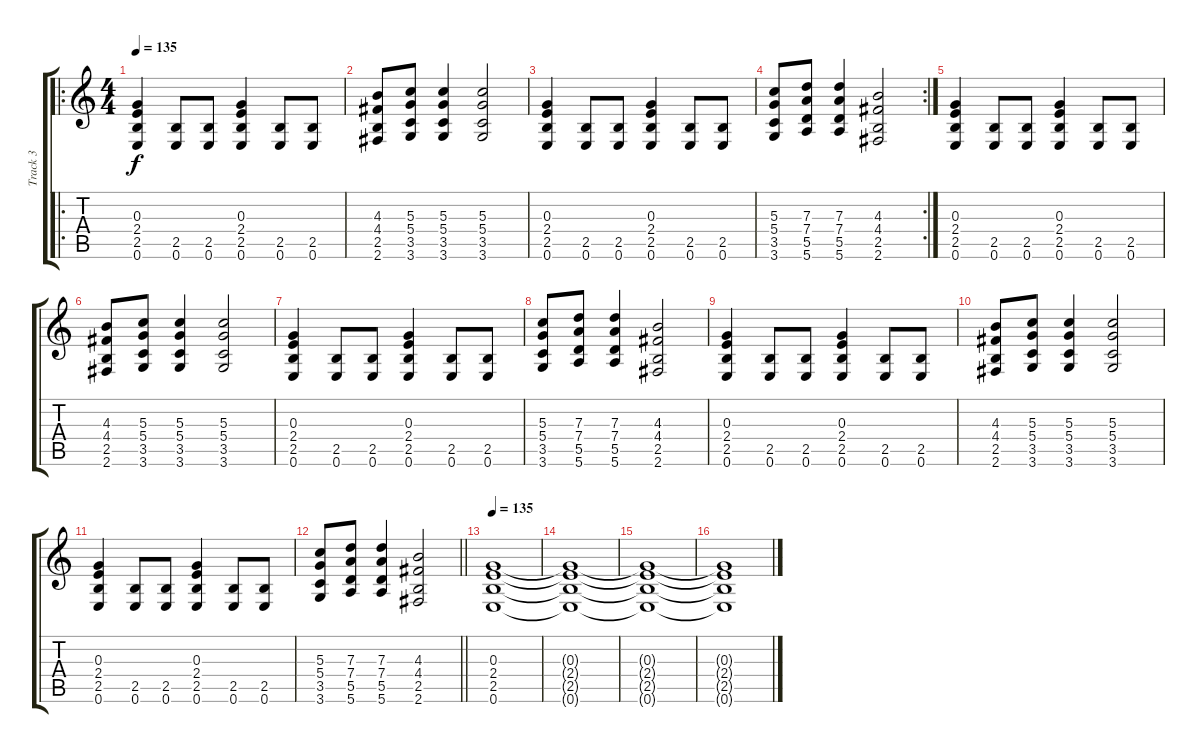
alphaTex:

\track ("Track 3" "Track 3") {instrument overdrivenguitar}
\staff {score tabs}
\tuning (E4 B3 G3 D3 A2 E2) {hide}
\ro
\ts (4 4)
\tempo 135
\clef g2
\ks c
(0.3 2.4 2.5 0.6).4{dy f} (2.5 0.6).8 (2.5 0.6).8 (0.3 2.4 2.5 0.6).4 (2.5 0.6).8 (2.5 0.6).8 |
(4.3 4.4 2.5 2.6).8 (5.3 5.4 3.5 3.6).8 (5.3 5.4 3.5 3.6).4 (5.3 5.4 3.5 3.6).2 |
(0.3 2.4 2.5 0.6).4 (2.5 0.6).8 (2.5 0.6).8 (0.3 2.4 2.5 0.6).4 (2.5 0.6).8 (2.5 0.6).8 |
\rc 2
(5.3 5.4 3.5 3.6).8 (7.3 7.4 5.5 5.6).8 (7.3 7.4 5.5 5.6).4 (4.3 4.4 2.5 2.6).2 |
(0.3 2.4 2.5 0.6).4 (2.5 0.6).8 (2.5 0.6).8 (0.3 2.4 2.5 0.6).4 (2.5 0.6).8 (2.5 0.6).8 |
(4.3 4.4 2.5 2.6).8 (5.3 5.4 3.5 3.6).8 (5.3 5.4 3.5 3.6).4 (5.3 5.4 3.5 3.6).2 |
(0.3 2.4 2.5 0.6).4 (2.5 0.6).8 (2.5 0.6).8 (0.3 2.4 2.5 0.6).4 (2.5 0.6).8 (2.5 0.6).8 |
(5.3 5.4 3.5 3.6).8 (7.3 7.4 5.5 5.6).8 (7.3 7.4 5.5 5.6).4 (4.3 4.4 2.5 2.6).2 |
(0.3 2.4 2.5 0.6).4 (2.5 0.6).8 (2.5 0.6).8 (0.3 2.4 2.5 0.6).4 (2.5 0.6).8 (2.5 0.6).8 |
(4.3 4.4 2.5 2.6).8 (5.3 5.4 3.5 3.6).8 (5.3 5.4 3.5 3.6).4 (5.3 5.4 3.5 3.6).2 |
(0.3 2.4 2.5 0.6).4 (2.5 0.6).8 (2.5 0.6).8 (0.3 2.4 2.5 0.6).4 (2.5 0.6).8 (2.5 0.6).8 |
\barLineRight lightlight
(5.3 5.4 3.5 3.6).8 (7.3 7.4 5.5 5.6).8 (7.3 7.4 5.5 5.6).4 (4.3 4.4 2.5 2.6).2 |
\tempo 135
(0.3 2.4 2.5 0.6).1 |
(0.3{t} 2.4{t} 2.5{t} 0.6{t}).1 |
(0.3{t} 2.4{t} 2.5{t} 0.6{t}).1 |
(0.3{t} 2.4{t} 2.5{t} 0.6{t}).1
